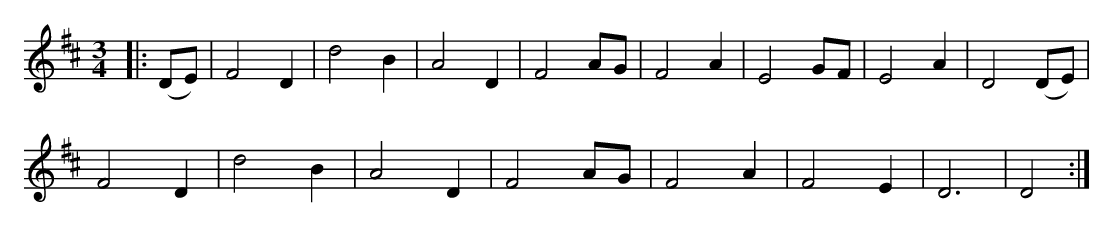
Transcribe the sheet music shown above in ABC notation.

X:1
M:3/4
K:D
|:(DE)|F4D2|d4B2|A4D2|F4 AG|F4A2|E4 GF|E4A2|D4(DE)|
F4D2|d4B2|A4D2|F4AG|F4A2|F4E2|D6|D4:|
